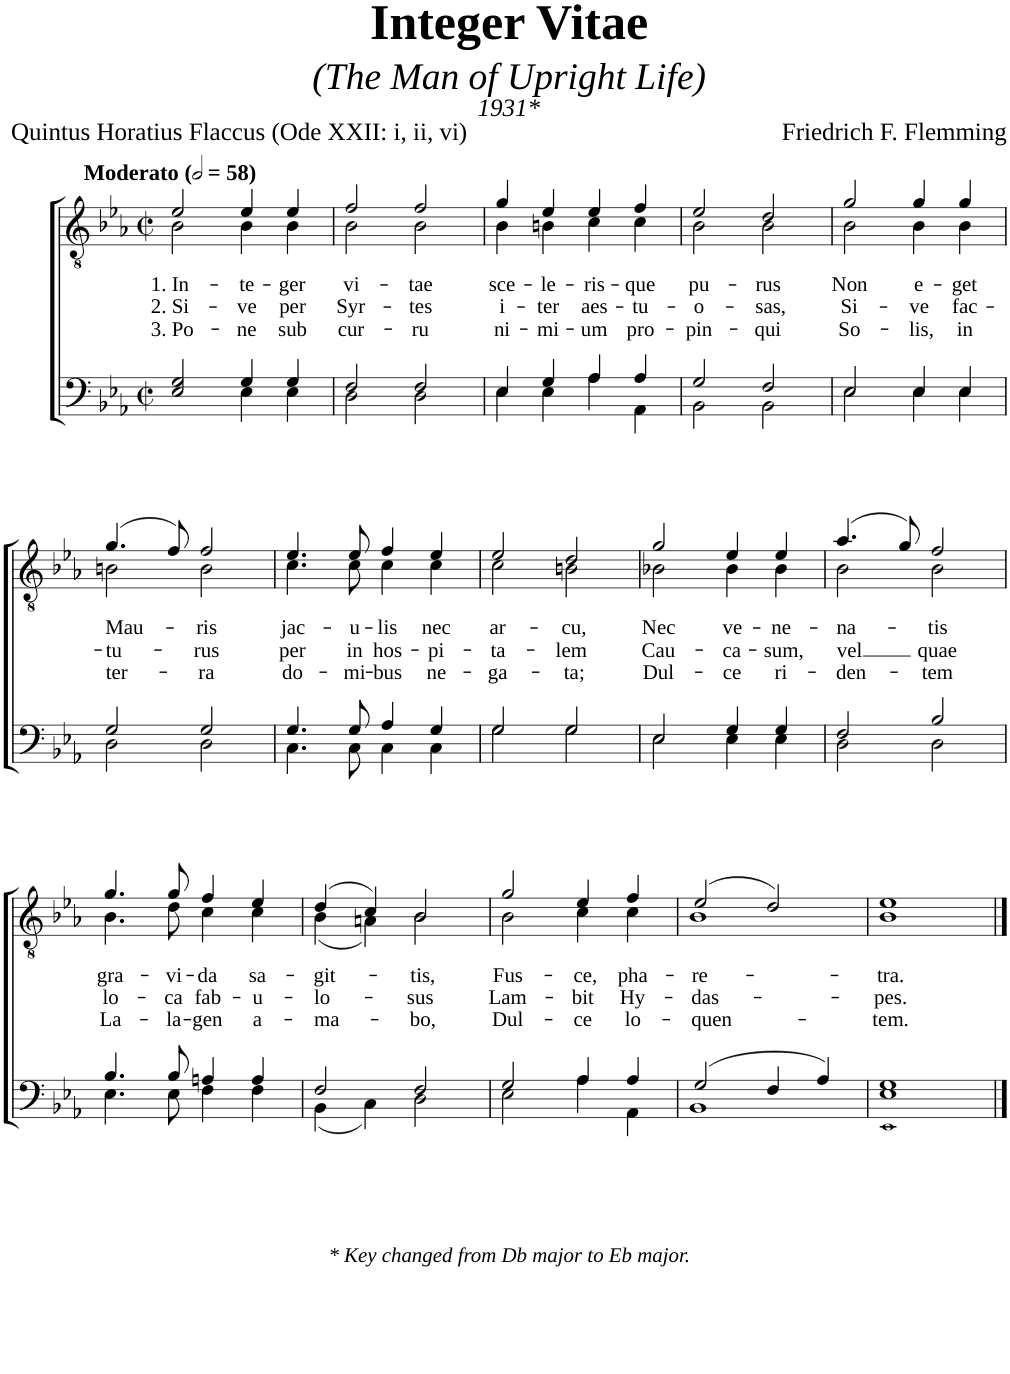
**kern	**kern	**text	**text	**text
*part2	*part1	*part1	*part1	*part1
*staff2	*staff1	*staff1	*staff1	*staff1
*I"Piano	*I"Piano	*	*	*
*I'Pno	*I'Pno	*	*	*
*clefF4	*clefGv2	*	*	*
*k[b-e-a-]	*k[b-e-a-]	*	*	*
*M2/2	*M2/2	*	*	*
*met(c|)	*met(c|)	*	*	*
*MM116	*MM116	*	*	*
=1	=1	=1	=1	=1
*^	*	*	*	*
!	!	!LO:TX:a:B:t=Moderato	!	!	!
!	!	!	!LO:LY:b	!LO:LY:b	!LO:LY:b
*	*	*^	*	*	*
2E-/ 2G/	2ryy	2e-/	2B-\	1. In-	2. Si-	3. Po-
!	!	!	!	!LO:LY:b	!LO:LY:b	!LO:LY:b
4G/	4E-\	4e-/	4B-\	-te-	-ve	-ne
!	!	!	!	!LO:LY:b	!LO:LY:b	!LO:LY:b
4G/	4E-\	4e-/	4B-\	-ger	per	sub
=2	=2	=2	=2	=2	=2	=2
!	!	!	!	!LO:LY:b	!LO:LY:b	!LO:LY:b
2F/	2D\	2f/	2B-\	vi-	Syr-	cur-
!	!	!	!	!LO:LY:b	!LO:LY:b	!LO:LY:b
2F/	2D\	2f/	2B-\	-tae	-tes	-ru
=3	=3	=3	=3	=3	=3	=3
!	!	!	!	!LO:LY:b	!LO:LY:b	!LO:LY:b
4E-/	4E-\	4g/	4B-\	sce-	i-	ni-
!	!	!	!	!LO:LY:b	!LO:LY:b	!LO:LY:b
4G/	4E-\	4e-/	4Bn\	-le-	-ter	-mi-
!	!	!	!	!LO:LY:b	!LO:LY:b	!LO:LY:b
4A-/	4A-\	4e-/	4c\	-ris-	aes-	-um
!	!	!	!	!LO:LY:b	!LO:LY:b	!LO:LY:b
4A-/	4AA-\	4f/	4c\	-que	-tu-	pro-
=4	=4	=4	=4	=4	=4	=4
!	!	!	!	!LO:LY:b	!LO:LY:b	!LO:LY:b
2G/	2BB-\	2e-/	2B-\	pu-	-o-	-pin-
!	!	!	!	!LO:LY:b	!LO:LY:b	!LO:LY:b
2F/	2BB-\	2d/	2B-\	-rus	-sas,	-qui
=5	=5	=5	=5	=5	=5	=5
!	!	!	!	!LO:LY:b	!LO:LY:b	!LO:LY:b
2E-/	2E-\	2g/	2B-\	Non	Si-	So-
!	!	!	!	!LO:LY:b	!LO:LY:b	!LO:LY:b
4E-/	4E-\	4g/	4B-\	e-	-ve	-lis,
!	!	!	!	!LO:LY:b	!LO:LY:b	!LO:LY:b
4E-/	4E-\	4g/	4B-\	-get	fac-	in
!!LO:LB:g=z	!!
=6	=6	=6	=6	=6	=6	=6
!	!	!	!	!LO:LY:b	!LO:LY:b	!LO:LY:b
2G/	2D\	(4.g/	2Bn\	Mau-	-tu-	ter-
.	.	8f/)	.	.	.	.
!	!	!	!	!LO:LY:b	!LO:LY:b	!LO:LY:b
2G/	2D\	2f/	2B\	-ris	-rus	-ra
=7	=7	=7	=7	=7	=7	=7
!	!	!	!	!LO:LY:b	!LO:LY:b	!LO:LY:b
4.G/	4.C\	4.e-/	4.c\	jac-	per	do-
!	!	!	!	!LO:LY:b	!LO:LY:b	!LO:LY:b
8G/	8C\	8e-/	8c\	-u-	in	-mi-
!	!	!	!	!LO:LY:b	!LO:LY:b	!LO:LY:b
4A-/	4C\	4f/	4c\	-lis	hos-	-bus
!	!	!	!	!LO:LY:b	!LO:LY:b	!LO:LY:b
4G/	4C\	4e-/	4c\	nec	-pi-	ne-
=8	=8	=8	=8	=8	=8	=8
!	!	!	!	!LO:LY:b	!LO:LY:b	!LO:LY:b
2G/	2G\	2e-/	2c\	ar-	-ta-	-ga-
!	!	!	!	!LO:LY:b	!LO:LY:b	!LO:LY:b
2G/	2G\	2d/	2Bn\	-cu,	-lem	-ta;
=9	=9	=9	=9	=9	=9	=9
!	!	!	!	!LO:LY:b	!LO:LY:b	!LO:LY:b
2E-/	2E-\	2g/	2B-X\	Nec	Cau-	Dul-
!	!	!	!	!LO:LY:b	!LO:LY:b	!LO:LY:b
4G/	4E-\	4e-/	4B-\	ve-	-ca-	-ce
!	!	!	!	!LO:LY:b	!LO:LY:b	!LO:LY:b
4G/	4E-\	4e-/	4B-\	-ne-	-sum,	ri-
=10	=10	=10	=10	=10	=10	=10
!	!	!	!	!LO:LY:b	!LO:LY:b	!LO:LY:b
2F/	2D\	(4.a-/	2B-\	-na-	vel	-den-
.	.	8g/)	.	.	.	.
!	!	!	!	!LO:LY:b	!LO:LY:b	!LO:LY:b
2B-/	2D\	2f/	2B-\	-tis	quae	-tem
!!LO:LB:g=z	!!
=11	=11	=11	=11	=11	=11	=11
!	!	!	!	!LO:LY:b	!LO:LY:b	!LO:LY:b
4.B-/	4.E-\	4.g/	4.B-\	gra-	lo-	La-
!	!	!	!	!LO:LY:b	!LO:LY:b	!LO:LY:b
8B-/	8E-\	8g/	8d\	-vi-	-ca	-la-
!	!	!	!	!LO:LY:b	!LO:LY:b	!LO:LY:b
4An/	4F\	4f/	4c\	-da	fab-	-gen
!	!	!	!	!LO:LY:b	!LO:LY:b	!LO:LY:b
4A/	4F\	4e-/	4c\	sa-	-u-	a-
=12	=12	=12	=12	=12	=12	=12
!	!	!	!	!LO:LY:b	!LO:LY:b	!LO:LY:b
2F/	(4BB-\	(4d/	(4B-\	-git-	-lo-	-ma-
.	4C\)	4c/)	4An\)	.	.	.
!	!	!	!	!LO:LY:b	!LO:LY:b	!LO:LY:b
2F/	2D\	2B-/	2B-\	-tis,	-sus	-bo,
=13	=13	=13	=13	=13	=13	=13
!	!	!	!	!LO:LY:b	!LO:LY:b	!LO:LY:b
2G/	2E-\	2g/	2B-\	Fus-	Lam-	Dul-
!	!	!	!	!LO:LY:b	!LO:LY:b	!LO:LY:b
4A-/	4A-\	4e-/	4c\	-ce,	-bit	-ce
!	!	!	!	!LO:LY:b	!LO:LY:b	!LO:LY:b
4A-/	4AA-\	4f/	4c\	pha-	Hy-	lo-
=14	=14	=14	=14	=14	=14	=14
!	!	!	!	!LO:LY:b	!LO:LY:b	!LO:LY:b
(2G/	1BB-	(2e-/	1B-	-re-	-das-	-quen-
4F/	.	2d/)	.	.	.	.
4A-/)	.	.	.	.	.	.
*	*	*v	*v	*	*	*
=15	=15	=15	=15	=15	=15
!	!	!	!LO:LY:b	!LO:LY:b	!LO:LY:b
1E- 1G	1EE-!	1B- 1e-	-tra.	-pes.	-tem.
*v	*v	*	*	*	*
==	==	==	==	==
*-	*-	*-	*-	*-
